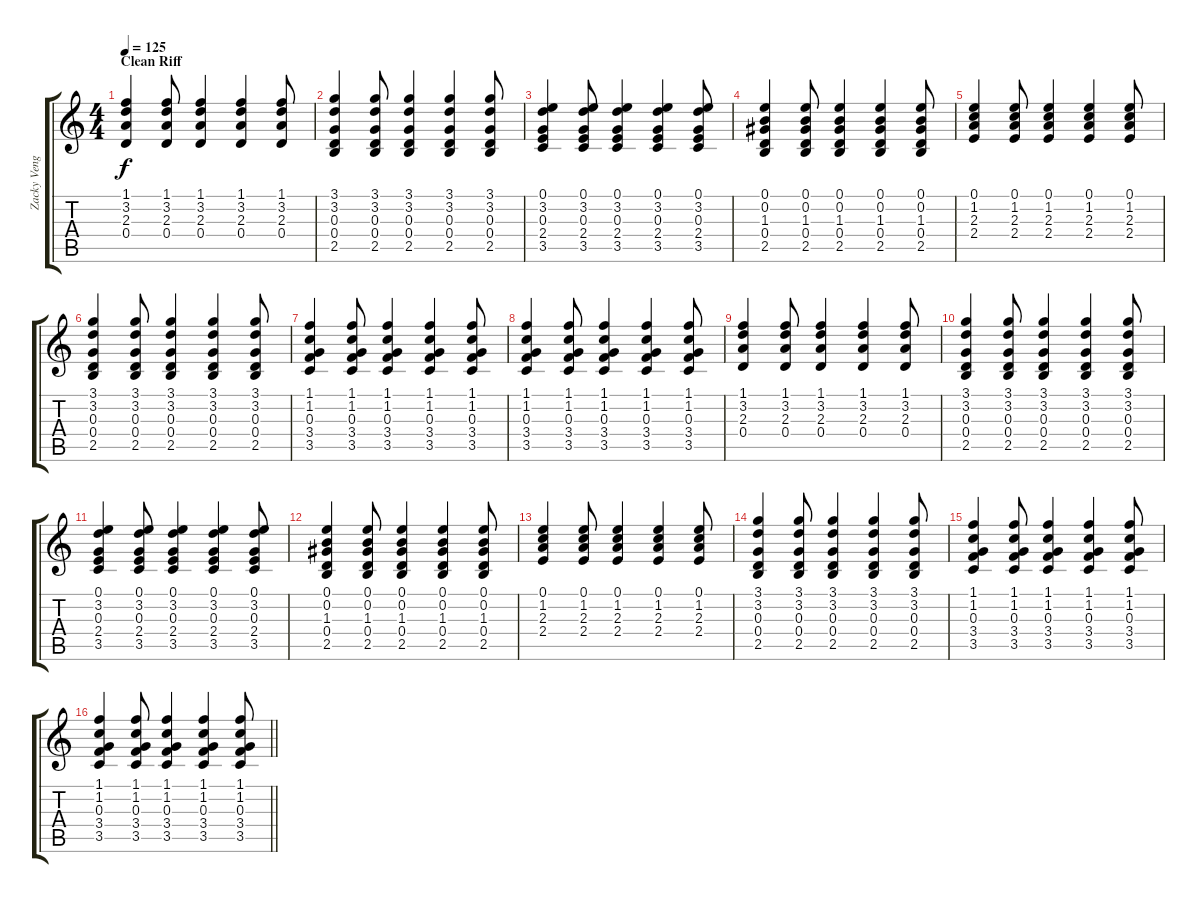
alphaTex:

\track ("Zacky Vengeance" "Zacky Veng") {instrument distortionguitar}
\staff {score tabs}
\tuning (E4 B3 G3 D3 A2 D2) {hide}
\ts (4 4)
\section ("" "Clean Riff")
\tempo 125
\clef g2
\ks c
(1.1 3.2 2.3 0.4).4{dy f instrument electricguitarjazz} (1.1 3.2 2.3 0.4).8{instrument electricguitarjazz} (1.1 3.2 2.3 0.4).4{instrument electricguitarjazz} (1.1 3.2 2.3 0.4).4{instrument electricguitarjazz} (1.1 3.2 2.3 0.4).8{instrument electricguitarjazz} |
(3.1 3.2 0.3 0.4 2.5).4 (3.1 3.2 0.3 0.4 2.5).8 (3.1 3.2 0.3 0.4 2.5).4 (3.1 3.2 0.3 0.4 2.5).4 (3.1 3.2 0.3 0.4 2.5).8 |
(0.1 3.2 0.3 2.4 3.5).4 (0.1 3.2 0.3 2.4 3.5).8 (0.1 3.2 0.3 2.4 3.5).4 (0.1 3.2 0.3 2.4 3.5).4 (0.1 3.2 0.3 2.4 3.5).8 |
(0.1 0.2 1.3 0.4 2.5).4 (0.1 0.2 1.3 0.4 2.5).8 (0.1 0.2 1.3 0.4 2.5).4 (0.1 0.2 1.3 0.4 2.5).4 (0.1 0.2 1.3 0.4 2.5).8 |
(0.1 1.2 2.3 2.4).4 (0.1 1.2 2.3 2.4).8 (0.1 1.2 2.3 2.4).4 (0.1 1.2 2.3 2.4).4 (0.1 1.2 2.3 2.4).8 |
(3.1 3.2 0.3 0.4 2.5).4 (3.1 3.2 0.3 0.4 2.5).8 (3.1 3.2 0.3 0.4 2.5).4 (3.1 3.2 0.3 0.4 2.5).4 (3.1 3.2 0.3 0.4 2.5).8 |
(1.1 1.2 0.3 3.4 3.5).4 (1.1 1.2 0.3 3.4 3.5).8 (1.1 1.2 0.3 3.4 3.5).4 (1.1 1.2 0.3 3.4 3.5).4 (1.1 1.2 0.3 3.4 3.5).8 |
(1.1 1.2 0.3 3.4 3.5).4 (1.1 1.2 0.3 3.4 3.5).8 (1.1 1.2 0.3 3.4 3.5).4 (1.1 1.2 0.3 3.4 3.5).4 (1.1 1.2 0.3 3.4 3.5).8 |
(1.1 3.2 2.3 0.4).4{instrument electricguitarjazz} (1.1 3.2 2.3 0.4).8{instrument electricguitarjazz} (1.1 3.2 2.3 0.4).4{instrument electricguitarjazz} (1.1 3.2 2.3 0.4).4{instrument electricguitarjazz} (1.1 3.2 2.3 0.4).8{instrument electricguitarjazz} |
(3.1 3.2 0.3 0.4 2.5).4 (3.1 3.2 0.3 0.4 2.5).8 (3.1 3.2 0.3 0.4 2.5).4 (3.1 3.2 0.3 0.4 2.5).4 (3.1 3.2 0.3 0.4 2.5).8 |
(0.1 3.2 0.3 2.4 3.5).4 (0.1 3.2 0.3 2.4 3.5).8 (0.1 3.2 0.3 2.4 3.5).4 (0.1 3.2 0.3 2.4 3.5).4 (0.1 3.2 0.3 2.4 3.5).8 |
(0.1 0.2 1.3 0.4 2.5).4 (0.1 0.2 1.3 0.4 2.5).8 (0.1 0.2 1.3 0.4 2.5).4 (0.1 0.2 1.3 0.4 2.5).4 (0.1 0.2 1.3 0.4 2.5).8 |
(0.1 1.2 2.3 2.4).4 (0.1 1.2 2.3 2.4).8 (0.1 1.2 2.3 2.4).4 (0.1 1.2 2.3 2.4).4 (0.1 1.2 2.3 2.4).8 |
(3.1 3.2 0.3 0.4 2.5).4 (3.1 3.2 0.3 0.4 2.5).8 (3.1 3.2 0.3 0.4 2.5).4 (3.1 3.2 0.3 0.4 2.5).4 (3.1 3.2 0.3 0.4 2.5).8 |
(1.1 1.2 0.3 3.4 3.5).4 (1.1 1.2 0.3 3.4 3.5).8 (1.1 1.2 0.3 3.4 3.5).4 (1.1 1.2 0.3 3.4 3.5).4 (1.1 1.2 0.3 3.4 3.5).8 |
\barLineRight lightlight
(1.1 1.2 0.3 3.4 3.5).4 (1.1 1.2 0.3 3.4 3.5).8 (1.1 1.2 0.3 3.4 3.5).4 (1.1 1.2 0.3 3.4 3.5).4 (1.1 1.2 0.3 3.4 3.5).8
